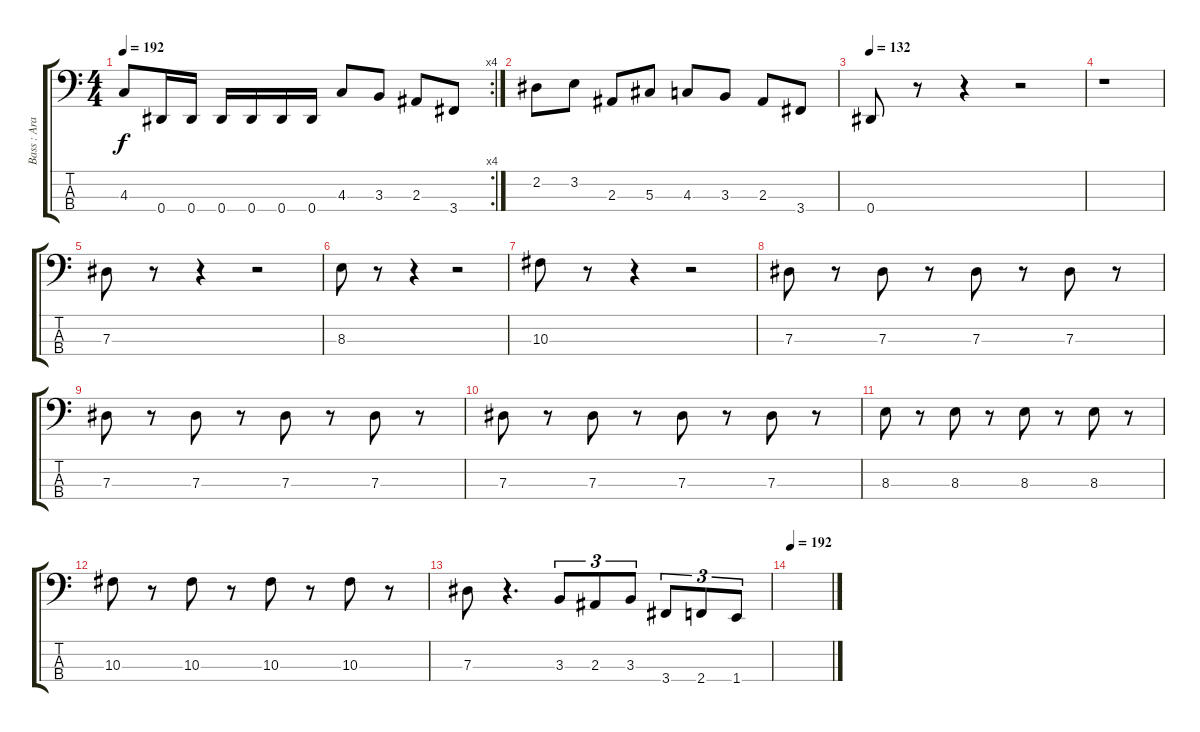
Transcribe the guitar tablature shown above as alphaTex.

\track ("Bass : Araya" "Bass : Ara") {instrument electricbasspick}
\staff {score tabs}
\tuning (Gb2 Db2 Ab1 Eb1) {hide}
\rc 4
\ts (4 4)
\tempo 192
\clef f4
\ks c
4.3.8{dy f} 0.4.16 0.4.16 0.4.16 0.4.16 0.4.16 0.4.16 4.3.8 3.3.8 2.3.8 3.4.8 |
2.2.8 3.2.8 2.3.8 5.3.8 4.3.8 3.3.8 2.3.8 3.4.8 |
\tempo 132
0.4.8 r.8 r.4 r.2 |
r.1 |
7.3.8 r.8 r.4 r.2 |
8.3.8 r.8 r.4 r.2 |
10.3.8 r.8 r.4 r.2 |
7.3.8 r.8 7.3.8 r.8 7.3.8 r.8 7.3.8 r.8 |
7.3.8 r.8 7.3.8 r.8 7.3.8 r.8 7.3.8 r.8 |
7.3.8 r.8 7.3.8 r.8 7.3.8 r.8 7.3.8 r.8 |
8.3.8 r.8 8.3.8 r.8 8.3.8 r.8 8.3.8 r.8 |
10.3.8 r.8 10.3.8 r.8 10.3.8 r.8 10.3.8 r.8 |
7.3.8 r.4{d} 3.3.8{tu (3 2)} 2.3.8{tu (3 2)} 3.3.8{tu (3 2)} 3.4.8{tu (3 2)} 2.4.8{tu (3 2)} 1.4.8{tu (3 2)} |
\tempo 192
